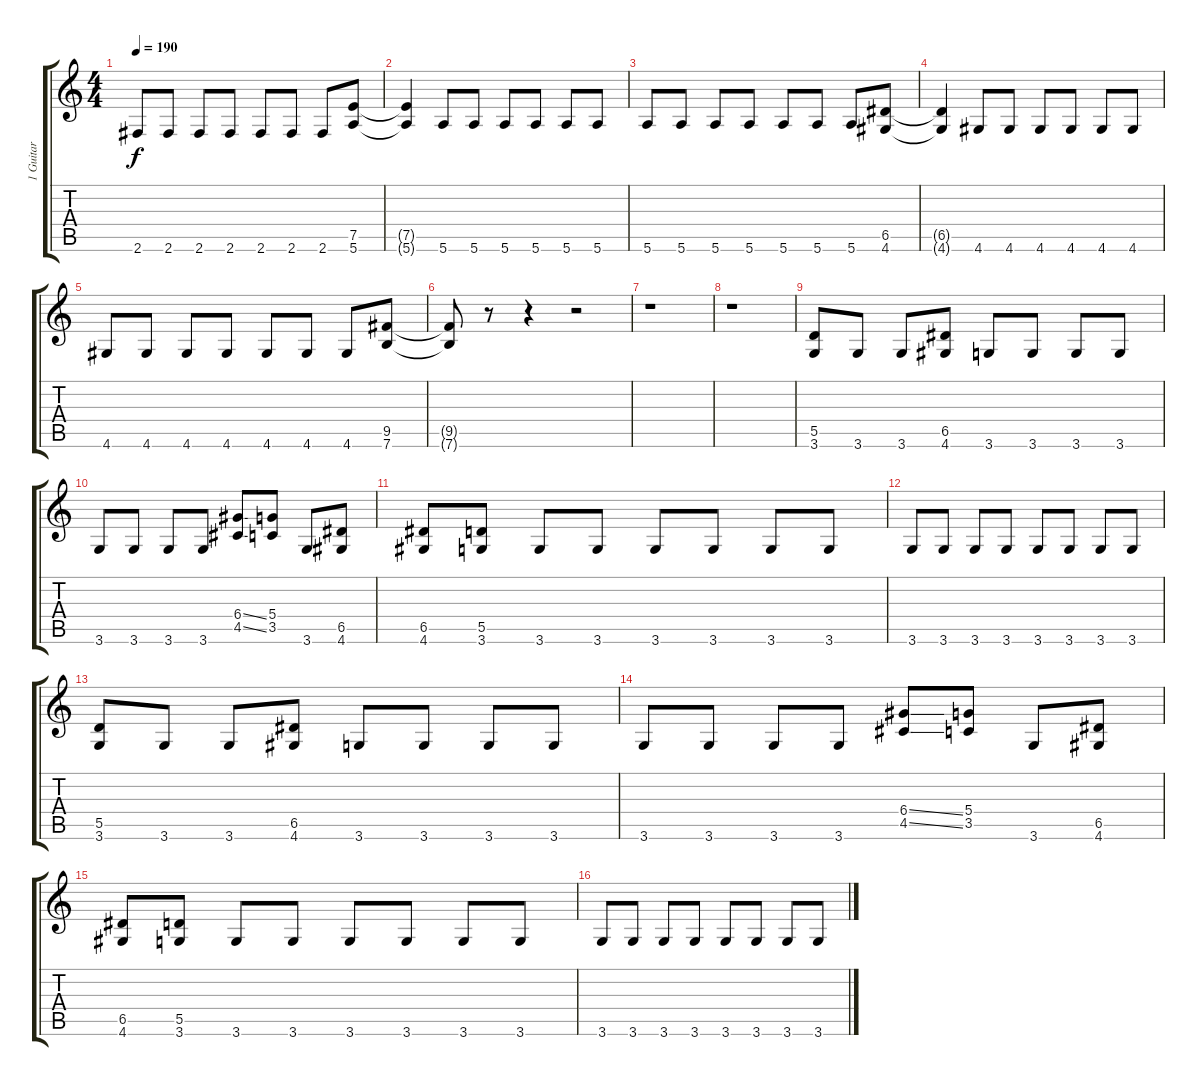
\track ("1 Guitar" "1 Guitar") {instrument distortionguitar}
\staff {score tabs}
\tuning (E4 B3 G3 D3 A2 E2) {hide}
\ts (4 4)
\tempo 190
\clef g2
\ks c
2.6.8{dy f} 2.6.8 2.6.8 2.6.8 2.6.8 2.6.8 2.6.8 (7.5 5.6).8 |
(7.5{t} 5.6{t}).4 5.6.8 5.6.8 5.6.8 5.6.8 5.6.8 5.6.8 |
5.6.8 5.6.8 5.6.8 5.6.8 5.6.8 5.6.8 5.6.8 (6.5 4.6).8 |
(6.5{t} 4.6{t}).4 4.6.8 4.6.8 4.6.8 4.6.8 4.6.8 4.6.8 |
4.6.8 4.6.8 4.6.8 4.6.8 4.6.8 4.6.8 4.6.8 (9.5 7.6).8 |
(9.5{t} 7.6{t}).8 r.8 r.4 r.2 |
r.1 |
r.1 |
(5.5 3.6).8 3.6.8 3.6.8 (6.5 4.6).8 3.6.8 3.6.8 3.6.8 3.6.8 |
3.6.8 3.6.8 3.6.8 3.6.8 (6.4{ss} 4.5{ss}).8 (5.4 3.5).8 3.6.8 (6.5 4.6).8 |
(6.5 4.6).8 (5.5 3.6).8 3.6.8 3.6.8 3.6.8 3.6.8 3.6.8 3.6.8 |
3.6.8 3.6.8 3.6.8 3.6.8 3.6.8 3.6.8 3.6.8 3.6.8 |
(5.5 3.6).8 3.6.8 3.6.8 (6.5 4.6).8 3.6.8 3.6.8 3.6.8 3.6.8 |
3.6.8 3.6.8 3.6.8 3.6.8 (6.4{ss} 4.5{ss}).8 (5.4 3.5).8 3.6.8 (6.5 4.6).8 |
(6.5 4.6).8 (5.5 3.6).8 3.6.8 3.6.8 3.6.8 3.6.8 3.6.8 3.6.8 |
3.6.8 3.6.8 3.6.8 3.6.8 3.6.8 3.6.8 3.6.8 3.6.8
